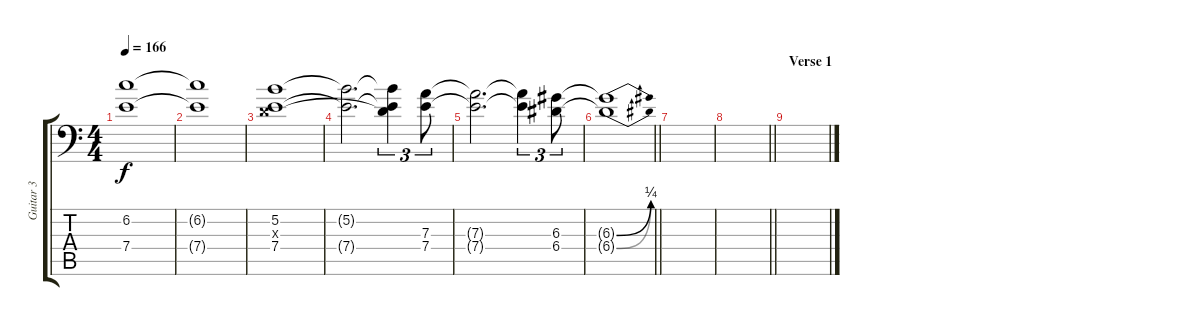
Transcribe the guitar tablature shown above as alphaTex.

\track ("Guitar 3" "Guitar 3") {instrument overdrivenguitar}
\staff {score tabs}
\tuning (B3 Gb3 D3 A2 E2 A1) {hide}
\ts (4 4)
\tempo 166
\clef f4
\ks c
(6.2{t} 7.4{t}).1{dy f} |
(6.2{t} 7.4{t}).1 |
(5.2 0.3{x} 7.4).1 |
(5.2{t} 7.4{t}).2{d} (5.2{t} 0.3{t} 7.4{t}).4{tu (3 2)} (7.3 7.4).8{tu (3 2)} |
(7.3{t} 7.4{t}).2{d} (7.3{t} 7.4{t}).4{tu (3 2)} (6.3 6.4).8{tu (3 2)} |
\barLineRight lightlight
(6.3{be (bend 0 0 60 1) t} 6.4{be (bend 0 0 60 1) t}).1 |
\section ("" "")
|
\barLineRight lightlight
|
\section ("" "Verse 1")
